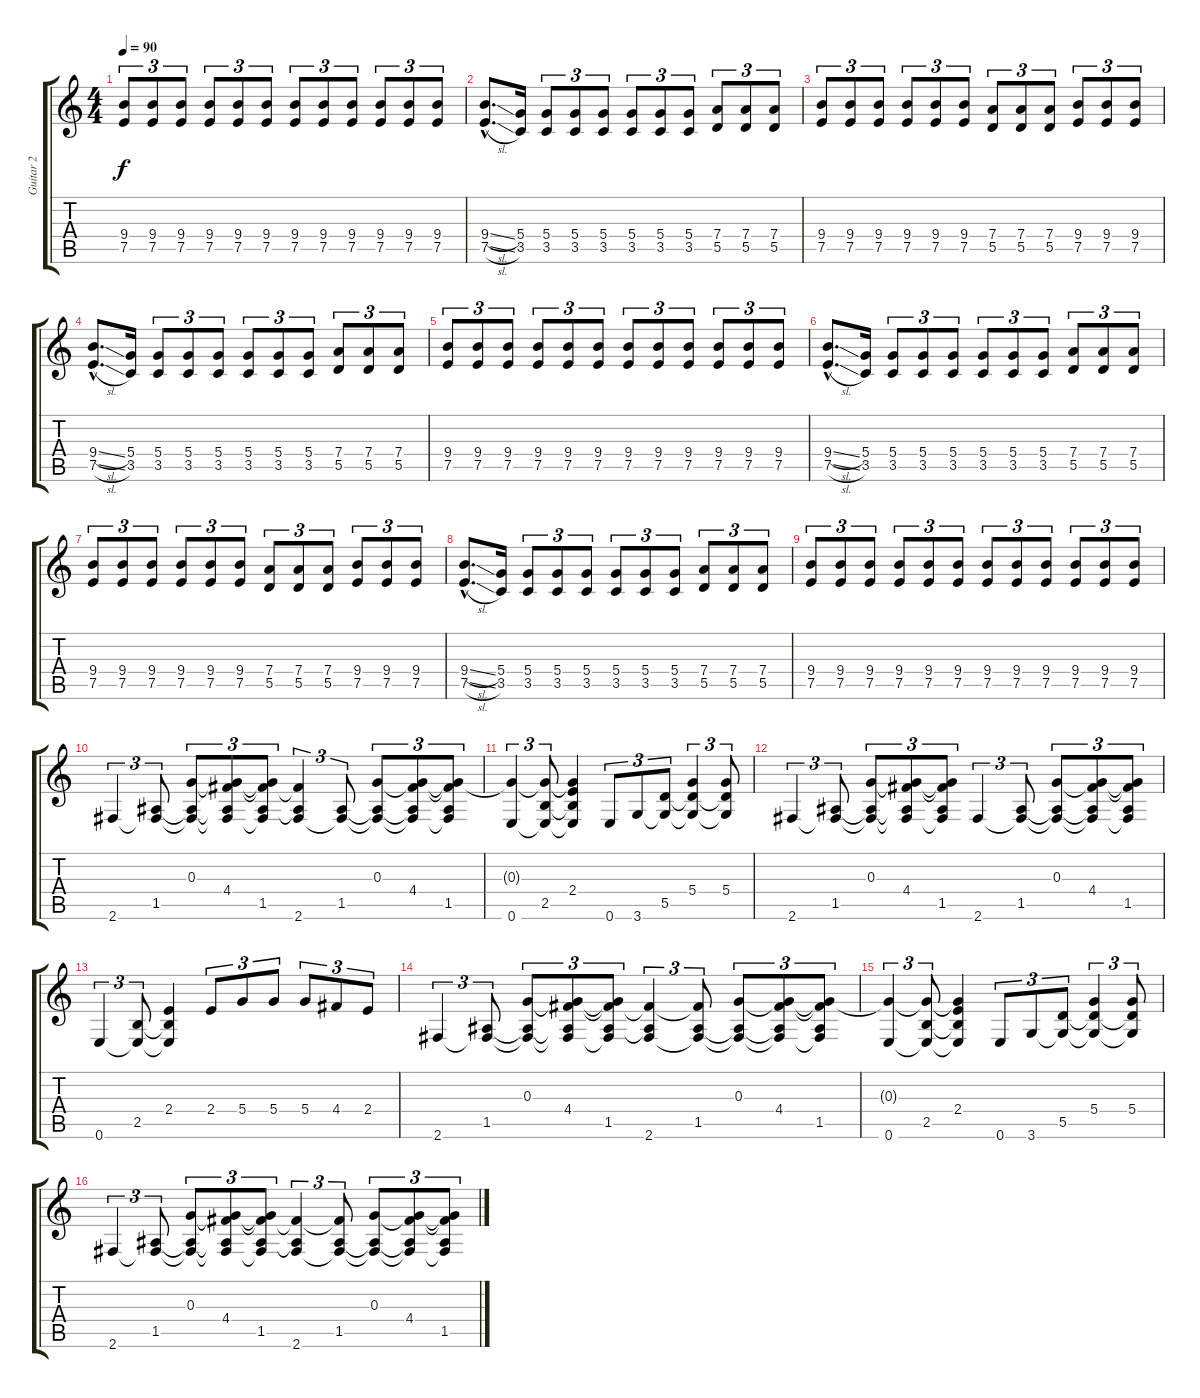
\track ("Guitar 2" "Guitar 2") {instrument distortionguitar}
\staff {score tabs}
\tuning (E4 B3 G3 D3 A2 E2) {hide}
\ts (4 4)
\tempo 90
\clef g2
\ks c
(9.4 7.5).8{tu (3 2) dy f} (9.4 7.5).8{tu (3 2)} (9.4 7.5).8{tu (3 2)} (9.4 7.5).8{tu (3 2)} (9.4 7.5).8{tu (3 2)} (9.4 7.5).8{tu (3 2)} (9.4 7.5).8{tu (3 2)} (9.4 7.5).8{tu (3 2)} (9.4 7.5).8{tu (3 2)} (9.4 7.5).8{tu (3 2)} (9.4 7.5).8{tu (3 2)} (9.4 7.5).8{tu (3 2)} |
(9.4{sl hac} 7.5{sl hac}).8{d} (5.4 3.5).16 (5.4 3.5).8{tu (3 2)} (5.4 3.5).8{tu (3 2)} (5.4 3.5).8{tu (3 2)} (5.4 3.5).8{tu (3 2)} (5.4 3.5).8{tu (3 2)} (5.4 3.5).8{tu (3 2)} (7.4 5.5).8{tu (3 2)} (7.4 5.5).8{tu (3 2)} (7.4 5.5).8{tu (3 2)} |
(9.4 7.5).8{tu (3 2)} (9.4 7.5).8{tu (3 2)} (9.4 7.5).8{tu (3 2)} (9.4 7.5).8{tu (3 2)} (9.4 7.5).8{tu (3 2)} (9.4 7.5).8{tu (3 2)} (7.4 5.5).8{tu (3 2)} (7.4 5.5).8{tu (3 2)} (7.4 5.5).8{tu (3 2)} (9.4 7.5).8{tu (3 2)} (9.4 7.5).8{tu (3 2)} (9.4 7.5).8{tu (3 2)} |
(9.4{sl hac} 7.5{sl hac}).8{d} (5.4 3.5).16 (5.4 3.5).8{tu (3 2)} (5.4 3.5).8{tu (3 2)} (5.4 3.5).8{tu (3 2)} (5.4 3.5).8{tu (3 2)} (5.4 3.5).8{tu (3 2)} (5.4 3.5).8{tu (3 2)} (7.4 5.5).8{tu (3 2)} (7.4 5.5).8{tu (3 2)} (7.4 5.5).8{tu (3 2)} |
(9.4 7.5).8{tu (3 2)} (9.4 7.5).8{tu (3 2)} (9.4 7.5).8{tu (3 2)} (9.4 7.5).8{tu (3 2)} (9.4 7.5).8{tu (3 2)} (9.4 7.5).8{tu (3 2)} (9.4 7.5).8{tu (3 2)} (9.4 7.5).8{tu (3 2)} (9.4 7.5).8{tu (3 2)} (9.4 7.5).8{tu (3 2)} (9.4 7.5).8{tu (3 2)} (9.4 7.5).8{tu (3 2)} |
(9.4{sl hac} 7.5{sl hac}).8{d} (5.4 3.5).16 (5.4 3.5).8{tu (3 2)} (5.4 3.5).8{tu (3 2)} (5.4 3.5).8{tu (3 2)} (5.4 3.5).8{tu (3 2)} (5.4 3.5).8{tu (3 2)} (5.4 3.5).8{tu (3 2)} (7.4 5.5).8{tu (3 2)} (7.4 5.5).8{tu (3 2)} (7.4 5.5).8{tu (3 2)} |
(9.4 7.5).8{tu (3 2)} (9.4 7.5).8{tu (3 2)} (9.4 7.5).8{tu (3 2)} (9.4 7.5).8{tu (3 2)} (9.4 7.5).8{tu (3 2)} (9.4 7.5).8{tu (3 2)} (7.4 5.5).8{tu (3 2)} (7.4 5.5).8{tu (3 2)} (7.4 5.5).8{tu (3 2)} (9.4 7.5).8{tu (3 2)} (9.4 7.5).8{tu (3 2)} (9.4 7.5).8{tu (3 2)} |
(9.4{sl hac} 7.5{sl hac}).8{d} (5.4 3.5).16 (5.4 3.5).8{tu (3 2)} (5.4 3.5).8{tu (3 2)} (5.4 3.5).8{tu (3 2)} (5.4 3.5).8{tu (3 2)} (5.4 3.5).8{tu (3 2)} (5.4 3.5).8{tu (3 2)} (7.4 5.5).8{tu (3 2)} (7.4 5.5).8{tu (3 2)} (7.4 5.5).8{tu (3 2)} |
(9.4 7.5).8{tu (3 2)} (9.4 7.5).8{tu (3 2)} (9.4 7.5).8{tu (3 2)} (9.4 7.5).8{tu (3 2)} (9.4 7.5).8{tu (3 2)} (9.4 7.5).8{tu (3 2)} (9.4 7.5).8{tu (3 2)} (9.4 7.5).8{tu (3 2)} (9.4 7.5).8{tu (3 2)} (9.4 7.5).8{tu (3 2)} (9.4 7.5).8{tu (3 2)} (9.4 7.5).8{tu (3 2)} |
2.6.4{tu (3 2) instrument acousticguitarnylon} (1.5 2.6{t}).8{tu (3 2)} (0.3 1.5{t} 2.6{t}).8{tu (3 2)} (0.3{t} 4.4 1.5{t} 2.6{t}).8{tu (3 2)} (0.3{t} 4.4{t} 1.5 2.6{t}).8{tu (3 2)} (4.4{t} 1.5{t} 2.6).4{tu (3 2)} (1.5 2.6{t}).8{tu (3 2)} (0.3 1.5{t} 2.6{t}).8{tu (3 2)} (0.3{t} 4.4 1.5{t} 2.6{t}).8{tu (3 2)} (0.3{t} 4.4{t} 1.5 2.6{t}).8{tu (3 2)} |
(0.3{t} 0.6).4{tu (3 2)} (0.3{t} 2.5 0.6{t}).8{tu (3 2)} (0.3{t} 2.4 2.5{t} 0.6{t}).4 0.6.8{tu (3 2)} 3.6.8{tu (3 2)} (5.5 3.6{t}).8{tu (3 2)} (5.4 5.5{t} 3.6{t}).4{tu (3 2)} (5.4 5.5{t} 3.6{t}).8{tu (3 2)} |
2.6.4{tu (3 2)} (1.5 2.6{t}).8{tu (3 2)} (0.3 1.5{t} 2.6{t}).8{tu (3 2)} (0.3{t} 4.4 1.5{t} 2.6{t}).8{tu (3 2)} (0.3{t} 4.4{t} 1.5 2.6{t}).8{tu (3 2)} 2.6.4{tu (3 2)} (1.5 2.6{t}).8{tu (3 2)} (0.3 1.5{t} 2.6{t}).8{tu (3 2)} (0.3{t} 4.4 1.5{t} 2.6{t}).8{tu (3 2)} (0.3{t} 4.4{t} 1.5 2.6{t}).8{tu (3 2)} |
0.6.4{tu (3 2)} (2.5 0.6{t}).8{tu (3 2)} (2.4 2.5{t} 0.6{t}).4 2.4.8{tu (3 2)} 5.4.8{tu (3 2)} 5.4.8{tu (3 2)} 5.4.8{tu (3 2)} 4.4.8{tu (3 2)} 2.4.8{tu (3 2)} |
2.6.4{tu (3 2)} (1.5 2.6{t}).8{tu (3 2)} (0.3 1.5{t} 2.6{t}).8{tu (3 2)} (0.3{t} 4.4 1.5{t} 2.6{t}).8{tu (3 2)} (0.3{t} 4.4{t} 1.5 2.6{t}).8{tu (3 2)} (4.4{t} 1.5{t} 2.6).4{tu (3 2)} (4.4{t} 1.5 2.6{t}).8{tu (3 2)} (0.3 1.5{t} 2.6{t}).8{tu (3 2)} (0.3{t} 4.4 1.5{t} 2.6{t}).8{tu (3 2)} (0.3{t} 4.4{t} 1.5 2.6{t}).8{tu (3 2)} |
(0.3{t} 0.6).4{tu (3 2)} (0.3{t} 2.5 0.6{t}).8{tu (3 2)} (0.3{t} 2.4 2.5{t} 0.6{t}).4 0.6.8{tu (3 2)} 3.6.8{tu (3 2)} (5.5 3.6{t}).8{tu (3 2)} (5.4 5.5{t} 3.6{t}).4{tu (3 2)} (5.4 5.5{t} 3.6{t}).8{tu (3 2)} |
2.6.4{tu (3 2)} (1.5 2.6{t}).8{tu (3 2)} (0.3 1.5{t} 2.6{t}).8{tu (3 2)} (0.3{t} 4.4 1.5{t} 2.6{t}).8{tu (3 2)} (0.3{t} 4.4{t} 1.5 2.6{t}).8{tu (3 2)} (4.4{t} 1.5{t} 2.6).4{tu (3 2)} (4.4{t} 1.5 2.6{t}).8{tu (3 2)} (0.3 1.5{t} 2.6{t}).8{tu (3 2)} (0.3{t} 4.4 1.5{t} 2.6{t}).8{tu (3 2)} (0.3{t} 4.4{t} 1.5 2.6{t}).8{tu (3 2)}
